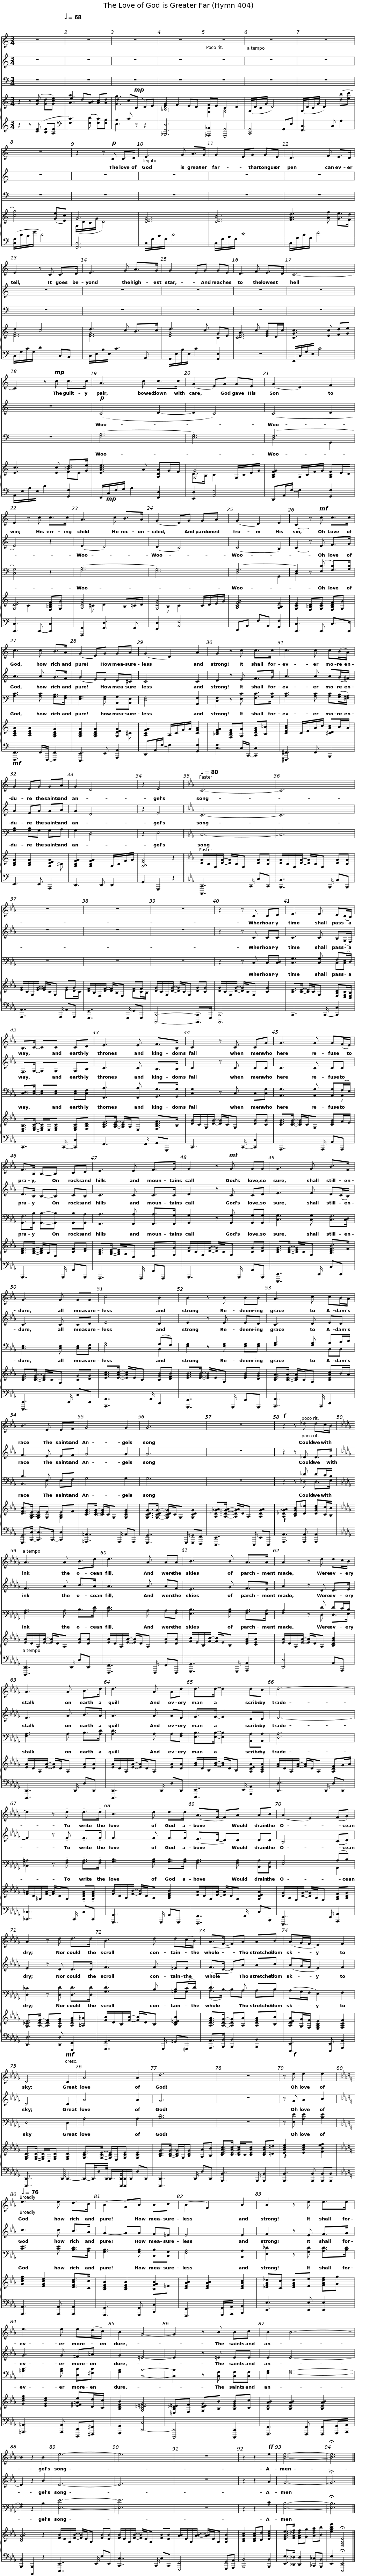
X:1
%%score 1 2 ( 3 4 ) { ( 5 7 ) | ( 6 8 ) }
L:1/8
M:3/4
I:linebreak $
K:C
V:1 treble
V:2 treble
V:3 bass
V:4 bass
V:5 treble
V:7 treble
V:6 treble
V:8 treble
V:1
 z6[Q:1/4=68] | z6 | z6 | z6 | z6 |$ %5
 z6 | z6 | z6 | z2 z!p! C C>D |$ E3 G A>G | %10
 G2 EG GE | D3 F E>D | E2 z C C>D |$ E3 G A>G | G2 EG GE | %15
 D3 F E>D | C6- |$ C2 z!mp! c c>c | A3 c c>c | (G2 E)G GE |$ %20
 (G2 D2) F2 | E2 z c c>c | A3 c B>A | (G2 E)G GA |$ (G2 D2) E2 | %25
 (C2 z)!mf! c c>c | c3 c B>A | (G2 E)G GA |$ (G2 D2) A2 | G2 z c c>c | %30
 c3 c c(B/A/) | G2 EG GA |$ G2 D4 | z2 E4 ||[K:Eb][Q:1/4=80][Q:1/4=80] C6- | %35
 C6 |$ z6 | z6 | z6 |$ z2 z C CD | %40
 E3 E D(C/B,/) | B,>C- CC CD |$ E3 E F>B, | C2 z C CG | G3 G G(F/E/) |$ %45
 F>B, B,-B, CD | E3 E F>G | G2 z!mf! G GG |$ G3 G B>F | G3 G GG | %50
 c4 B2 |$ B2 z B BB | A3 c cB/A/ | B3 E EF |$ G4 G2 | %55
 G6 | z6 |$!f! z2 z _d dc/B/ ||[K:Db] A3 A B>d | d3 A AA |$ %60
 B3 B A>A | A2 z d dc/B/ | A3 A B>d |$ d3 A Ad | d>d- d2 dc | %65
 d6- |$ d2 z !tenuto!d !tenuto!d>!tenuto!d | B3 d d>d |$ (A>F- F)A AB | (A2 E2) (FG) | %70
 A2 z d d>d |$ B3 d d(c/B/) | (A>F- F)A AB | (AG/F/ E2) F2 |$ D4!mf! D2 | %75
 A4 A2 | d6 |$ z6 | z!f! e e2 e2 ||[K:Eb][Q:1/4=76][Q:1/4=76] e3 e d>c | %80
 (B2 G)B Bc |$ (B2 F2) B2 | B2 z e e>e | e3 e e(d/c/) | B2 G4- |$ %85
 G2 z B Bc | B2 B4- | B2 z2 B2 | e6- |$ e6 | %90
 z6 | z2 z2!ff! e2 | [Be]6- |$ !fermata![Be]6 |] %94
V:2
 z6 | z6 | z6 | z6 | z6 |$ %5
 z6 | z6 | z6 | z6 |$ z6 | %10
 z6 | z6 | z6 |$ z6 | z6 | %15
 z6 | z6 |$ z6 |!p! (C4 D2- | D2 C4) |$ %20
 (C4 D2 | E4) z2 | (E2 D4) | (D2 C4) |$ (C4 B,2) | %25
 (C2 z) E F>G | A3 A G>F | (G2 E)E D^C |$ C4 C2 | D2 z E F>G | %30
 A3 A A(G/^F/) | G2 EG GA |$ G2 D4 | z2 E4 ||[K:Eb] C6- | %35
 C6 |$ z6 | z6 | z6 |$ z2 z C CC | %40
 C3 C B,(G,/F,/) | F,>G,- G,G, G,B, |$ C3 C B,>B, | C2 z C CC | C3 C CC |$ %45
 D>B, B,-B, CB, | C3 C C>C | D2 z C CD |$ E3 E D(C/B,/) | C3 C CD | %50
 E4 D2 |$ E2 z E ED | C3 D ED | F3 E EF |$ G4 G2 | %55
 G6 | z6 |$ z2 z _D D>E ||[K:Db] F3 A B>A | A3 A AF |$ %60
 E3 G F>E | A2 z D D>E | F3 A B>A |$ A3 A AF | G>G- G2 EE | %65
 F6- |$ F2 z !tenuto!F !tenuto!F>!tenuto!F | F3 F F>F |$ (E>D- D)D DD | B,4 (CD) | %70
 E2 z D D>D |$ F3 F =EE | (F>D- D)A AB | (AG/F/ E2) F2 |$ D4 D2 | %75
 A4 A2 | G6 |$ z6 | z G A2 B2 ||[K:Eb] c3 c B>A | %80
 G2- GG F=E |$ E4 E2 | F2 z E F>G | G3 G ^F=A | G2 =E4- |$ %85
 E2 z =E EE | E2 E4- | E2 z2 B2 | E6- |$ E6 | %90
 z6 | z2 z2 A2 | G6- |$ !fermata!G6 |] %94
V:3
 z6 | z6 | z6 | z6 | z6 |$ %5
 z6 | z6 | z6 | z6 |$ z6 | %10
 z6 | z6 | z6 |$ z6 | z6 | %15
 z6 | z6 |$ z6 | ([F,A,]6 | [E,G,]6) |$ %20
 (F,6 | [C,G,]4) z2 | ([F,A,]6 | [E,G,]6) |$ (F,6 | %25
 E,2) z ([E,C] [F,C]>)[G,C] | [A,C]3 [A,C] [G,B,]>[F,A,] | [E,G,]3 [E,G,] [A,,G,][A,,E,] |$ [D,F,]4 [G,,F,]2 | [C,F,]2 z [E,C] [F,C]>[G,C] | %30
 [A,C]3 [A,C] [A,C]([G,B,]/[^F,A,]/) | [G,B,]2 [G,B,]G, G,A, |$ G,2 D,4 | z2 E,4 ||[K:Eb] C,6- | %35
 C,6 |$ z6 | z6 | z6 |$ z2 z C, C,[C,D,] | %40
 [C,G,]3 [C,G,] F,(E,/D,/) | [C,D,]>[C,-E,] [C,E,][C,E,] [C,E,][C,F,] |$ [F,,A,]3 [F,,A,] [G,,G,]>[G,,G,] | [C,G,]2 z C, C,[C,G,] | [A,,G,]3 [A,,G,] [A,,G,](F,/E,/) |$ %45
 [G,,F,]>[G,,B,] [G,,B,]-[G,,B,] [G,,B,][G,,A,] | [F,,A,]3 [F,,A,] [F,,A,]>[F,,G,] | [G,,G,]2 z [G,,G,] [G,,G,][G,,G,] |$ [C,G,]3 [C,G,] [C,F,]>[C,D,] | [C,E,]3 [C,E,] [C,E,][C,F,] | %50
 A,4 (G,F,) |$ [E,G,]2 z [E,G,] [E,G,][E,G,] | [F,A,]3 [F,A,] A,B,/C/ | B,3 E, E,F, |$ G,4 G,2 | %55
 G,6 | z6 |$ z2 z _D DC/B,/ ||[K:Db] [F,A,]3 A, B,>[A,D] | [A,D]3 A, A,[F,A,] |$ %60
 [E,B,]3 [G,B,] [F,A,]>[E,A,] | A,2 z D DC/B,/ | [F,A,]3 A, B,>[A,D] |$ [A,D]3 A, A,[F,A,] | [E,B,]>[E,B,]- [E,B,]2 [A,,A,][A,,A,] | %65
 [D,A,]6 |$ [_C,=A,]2 z !tenuto![F,A,] !tenuto![F,A,]>!tenuto![F,A,] | [G,B,]3 [G,B,] [G,B,]>[G,B,] |$ [F,A,]3 [F,A,] [B,,A,][B,,F,] | [E,G,]4 (A,B,) | %70
 [D,_C]2 z [D,D] [D,D]>[D,D] |$ [G,D]3 B, B,(C/D/) | D3 A, A,B, | (A,G,/F,/ E,2) F,2 |$ D,4 D,2 | %75
 A,4 A,2 | [B,D]6 |$ z6 | z [E,E] [A,E]2 [B,E]2 ||[K:Eb] [CE]3 [CE] [B,D]>[A,C] | %80
 [G,B,]3 [G,B,] [C,B,][C,G,] |$ [F,A,]4 [B,,A,]2 | [E,_D]2 z [G,D] [A,D]>[B,D] | [=A,C]3 [A,C] [D,C][^F,C] | [G,B,]2 [C,B,]4- |$ %85
 [C,B,]2 z [C,G,] [C,G,][C,G,] | [F,A,]2 [F,A,]4- | [F,A,]2 z2 B,2 | [E,E]6- |$ [E,E]6 | %90
 z6 | z2 z2 [A,C]2 | [E,B,]6- |$ !fermata![E,B,]6 |] %94
V:4
 x6 | x6 | x6 | x6 | x6 |$ %5
 x6 | x6 | x6 | x6 |$ x6 | %10
 x6 | x6 | x6 |$ x6 | x6 | %15
 x6 | x6 |$ x6 | x6 | x6 |$ %20
 D,4 G,,2 | x6 | x6 | x6 |$ D,4 G,,2 | %25
 C,2 x4 | x6 | x6 |$ x6 | x6 | %30
 x6 | x6 |$ x6 | x6 ||[K:Eb] x6 | %35
 x6 |$ x6 | x6 | x6 |$ x6 | %40
 x4 C,C, | x6 |$ x6 | x6 | x5 A,, |$ %45
 x6 | x6 | x6 |$ x6 | x6 | %50
 F,4 B,,2 |$ x6 | x4 B,,B,, | B,,3 E, E,F, |$ x6 | %55
 x6 | x6 |$ x3 _D, D,>E, ||[K:Db] x6 | x6 |$ %60
 x6 | F,2 x D, D,>E, | x6 |$ x6 | x6 | %65
 x6 |$ x6 | x6 |$ x6 | x4 A,,2 | %70
 x6 |$ x4 =G,G, | (A,>B,-) B,A, A,B, | x6 |$ x6 | %75
 x6 | x6 |$ x6 | x6 ||[K:Eb] x6 | %80
 x6 |$ x6 | x6 | x6 | x6 |$ %85
 x6 | x6 | x6 | x6 |$ x6 | %90
 x6 | x6 | x6 |$ x6 |] %94
V:5
 z2 z ([Gc] [Gd][Gce]) | e2 d[AB] [Ac][Ad] | d2 c!mp!(C D)E | [EG]2 F2 ED | FE C2 D2 |$ %5
 (G,/D/C/G/ D4) | (G,/D/C/G/ D2) ([db][ec'] | [cg]4) ([Ge][Ec]) | G6 |$ [DEG]6 | %10
 [DEB]6 | [FAd]3 [Af] [Ge]>[Fd] | d2 c4 |$ d3 c B>c | d3 c GE | %15
 A3 c [EGB]D/c/ | [CGc]3 [Ec] [Fd][Ge] |$ [Ec]3 [Ec] [_Bd]>[Ge] | [EAce]3 A [A,DA]G/F/ | [G,G]4 G,/C/E/G/ |$ %20
 [A,CFG]2 A,/C/F/G/ [A,CF]E/D/ | [G,DE]4 [F,_B,DF][G,G] | [A,EA]4 B,=C/D/ | [G,DG]4 C/D/E/G/ |$ [A,CFG]4 [A,B,E]2 | %25
 [G,CE]2 [F,_B,D][G,CE] [F,B,DF][G,G] | [A,CEA]2 [A,CEA]2 [G,B,DG]2 | [G,B,DG]2 [G,B,DG]2 [G,DEG]2 |$ [A,CFG]2 A,/C/F/G/ [CFA]2 | [_B,DFG]2 [F,B,DF][G,G] [A,DFA][B,_B] | %30
 [CEAc]2 C/E/A/c/ [^CDAc]B/A/ | [B,DG]2 [B,DG]2 [A,DEG]2 |$ [A,CFG]2 [A,CFG]2 A,/C/F/G/ | [A,B,EG]4 z2 ||[K:Eb] [DG]/C/G,/[DG]/- [DG]/C/G, [DG][CG] | %35
 [DG]/C/G,/[DG]/- [DG]/C/G, [DG][CG] |$ [EG]/C/G,/[EG]/- [EG]/C/G, GG | [DF]/B,/F,/[DF]/- [DF]/B,/F, FF | [DG]/C/G,/[DG]/- [DG]/C/G, [DG][CG] |$ [DG]/C/G,/[DG]/- [DG]/C/G, [CG]2 | %40
 [CE]>[CE]- [CE]/C/G, [F,B,D][E,G,C]/[D,F,B,]/ | [D,F,B,]>[E,G,C]- [E,G,C]/E,/[E,G,C] [E,G,C][F,B,D] |$ [A,CE]>[A,CE]- [A,CE]/A,/E, [F,B,DF]>B, | [DG]/C/G,/[DG]/- [DG]/C/G, [DG][CG] | [CEG]>[CEG]- [CEG]/C/G, [CEG]F/E/ |$ %45
 [B,DF]>[B,DF]- [B,DF]/B,/F, [CF][DF] | [A,CE]>[A,CE]- [A,CE]/A,/E, [F,F]>[G,G] | [DG]/C/G,/[DG]/- [DG]/C/G, [CG][DG] |$ [CEG]>[CEG]- [CEG]/C/G, [B,DFB]>F | [CEG]>[CEG]- [CEG]/C/G, [CG][DG] | %50
 [EAc]>[EAc]- [EAc]/E/C [CGB][DFB] |$ [EGB]>[EGB]- [EGB]/E/A, [EGB][DGB] | [CEA]>[CEA]- [CEA]/C/A, [CEAc]B/A/ | [DFB]>[G,B,E]- [G,B,E][G,E] EF |$ [CEG]>[CEG]- [CEG]/C/G, [G,CEG]2 | %55
 [G,CDG]>[G,CDG]- [G,CDG]/C/G, [G,CDG]2 | [A,_D_GA]>[A,DGA]- [A,DGA]/D/A, [A,DGA]2 |$!f! [A,_D_GA]2 [B,DGB][D_d] [DGBd][Cc]/[B,B]/ ||[K:Db] [EA]/D/A,/[EA]/- [EA]/D/A, [EA][DA] | [EA]/D/A,/[EA]/- [EA]/D/A, [EA][DA] |$ %60
 [FB]/E/B,/[FB]/- [FB]/E/B, [DFA][CEA] | [EA]/D/A,/[EA]/- [EA]/D/A, [B,DGB]2 | [EA]/D/A,/[EA]/- [EA]/D/A, [EA][DA] |$ [EA]/D/A,/[EA]/- [EA]/D/A, [EA][DA] | [GB]/D/B,/[GB]/- [GB]/D/B, [A,DEA][A,CEA] | %65
 [FA]/D/A,/[FA]/- [FA]/D/A, [A,DF]G/A/ |$ [F=A]/D/=A,/[FA]/- [FA]/D/A, !tenuto![A,DFA]!tenuto![A,DFA] | [FB]/D/B,/[FB]/- [FB]/D/B, [B,DFB]2 |$ [EA]/D/A,/[EA]/- [EA]/D/A, [A,DEA]2 | [DG]/B,/G,/[DG]/- [DG]/B,/G, [A,CF][B,DG] | %70
 [G,_CE]>[A,DF]- [A,DF][G,CEG] [A,DFA][=A,=A] |$ [FB]/D/B,/[FB]/- [FB]/D/B, [B,D=EB]2 | [A,DFA]>[A,DG]- [A,DG][A,A] [A,DFA][B,B] | [A,DEA][G,G]/[F,F]/ [E,G,B,E]2 [F,A,CF]2 |$ [F,A,D]>[F,A,D]- [F,A,D]/D,/[F,A,D] [F,A,D]2 | %75
 [G,CE]>[G,CE]- [G,CE]/E,/[G,CE] [G,CE]2 | [B,DG]>[B,DG]- [B,DG]/G,/[B,DG] [A,A][B,B] |$ [CEAc]>[CE-A-c-] [CEAc]/C/[CEAc] [CEAc][=D=d] |!f! [EAce]2 [EAce]2 [FBef]2 ||[K:Eb] [Gceg]2 [EGce]2 [DFBd]>[Cc] | %80
 [B,DFB]2 [B,DFB]2 [FGB]2 |$ [CEAB]2 [CEAB]2 [CEAc]2 | [_DFA_d][Cc] [DFAd][Ee] [FAdf][Gg] | [Gceg]2 [EGce]2 [E^F=Ae][Dd]/[Cc]/ | [B,DFB]2 [G,B,_D=EG]4 |$ %85
 [=E,B,_D=E][F,F] [G,DEG][B,B] [B,EGB][Cc] | [B,EAB]2 [B,EAB]2 [B,EAB]2 | [CEAB]4 z2 | [FB]/E/B,/[FB]/- [FB]/E/B, [FB][EB] |$ [FB]/E/B,/[FB]/- [FB]/E/B, [FB][EB] | %90
 [AB]/E/B,/[AB]/- [AB]/E/B, [B,EB]2 | [CEAc]2 [CEAc][Dd] [EAce]2 | [EGBe]>[FA_df] [FAdf][Gg] [Adfa][Bb] |$ [egbe']2 !fermata![E,G,B,E]4 |] %94
V:6
 z2 z ([CE] [B,E][A,E] |[K:bass] [F,C]3) ([F,D] [F,C])[F,B,] | B,2 C z z2 | [_B,,,F,,D,]6 | [_A,,,_A,,]2 [G,,,G,,]4 |$ %5
 [C,,G,,]4 G,,E, | [F,,C,]3 C, A,2 | ([C,G,]/D/C/G/ D4) | [F,,C,]6 |$ C,/G,/C/G,/ D4 | %10
 C,/G,/B,/G,/ E4 | C,/A,/D/A,/ F4 | C,/G,/C/G,/ D2 C,B,, |$ C,/E,/B,/E,/ C3 A,, | G,,/E,/B,/E,/ C2 [G,,E,]2 | %15
 z6 | E,,/C,/G,/E,/ C4 |$ A,,/E,/A,/E,/ C2 [G,,F,]2 | F,,/!mp!C,/F,/G,/ A,2 [F,,D,]2 | [E,,D,]2 [A,,E,]4 |$ %20
 D,,A,,/F,/- F,2 [G,,F,]2 | [C,,C,]3 C,,- [C,,C,]2 | [F,,,F,,]2 [F,,D,]3 F,, | [E,,D,]2 [A,,E,]4 |$ D,,A,, F,A,, [G,,F,]2 | %25
 [C,,C,]3 C,, C,>C,, |!mf! [F,,,F,,]3 F,,/F,,,/- [F,,,F,,]2 | [E,,,E,,]3 E,, [A,,,A,,]2 |$ D,,A,,/F,/- F,2 [G,,F,]2 | [C,F,]3 C,/C,,/- [C,,C,]2 | %30
 [^F,,,^F,,]3 F,, B,,,2 | E,,3 E,, A,,,2 |$ D,,3 D,, D,,2 | G,,2 G,,,2 z2 ||[K:Eb] [C,,,C,,]7/2 C,,/ C,C,, | %35
 [B,,,B,,]7/2 B,,,/ B,,B,,, |$ [A,,,A,,]7/2 A,,,/ A,,A,,, | [G,,,G,,]7/2 G,,,/ G,,G,,, | [C,,,C,,]4- [C,,,C,,]>G,,, |$ [C,,,C,,]6 | %40
 C,,7/2 C,,/- [C,,C,]2 | C,,7/2 C,,/- [C,,C,]2 |$ F,,7/2 F,,/ G,,G,,, | C,,7/2 C,,/- [C,,C,]2 | A,,,7/2 A,,,/ A,,A,,, |$ %45
 G,,,7/2 G,,,/ G,,G,,, | F,,,7/2 F,,,/ F,,F,,, | G,,,7/2 G,,,/ G,,G,,, |$ [C,,,C,,]7/2 C,,/ C,C,, | [C,,,C,,]7/2 C,,/ C,C,, | %50
 [F,,,F,,]7/2 F,,/ B,,,2 |$ [E,,,E,,]7/2 E,,,/ E,,E,,, | [F,,,F,,]7/2 F,,,/ B,,,2 | [G,,,G,,]>[C,,C,]- [C,,C,]>C,,- [C,,C,]2 |$ [=A,,,=A,,]7/2 A,,,/ A,,A,,, | %55
 [G,,,G,,]7/2 G,,,/ [G,,,G,,][F,,,F,,] | [E,,,E,,]7/2 E,,,/ E,,E,,, |$ [A,,,A,,]3 [A,,,A,,] [A,,,A,,]2 ||[K:Db] [D,,,D,,]7/2 D,,/ D,D,, | [F,,,F,,]7/2 F,,,/ F,,F,,, |$ %60
 [G,,,G,,]7/2 G,,,/ [A,,,A,,]2 | [D,,D,]4 A,,A,,, | [D,,,D,,]7/2 D,,/ D,D,, |$ [D,,,D,,]7/2 D,,/ D,D,, | [E,,,E,,]7/2 E,,/ [A,,,A,,]2 | %65
 [D,,D,]7/2 D,,/ D,D,, |$ [_C,,_C,]7/2 C,,/ C,C,, | [G,,,G,,]7/2 G,,,/ G,,G,,, |$ [F,,,F,,]7/2 F,,/ C,B,,, | [E,,,E,,]7/2 E,,/ [A,,,A,,]2 | %70
 [D,,D,]3 [D,,D,] [F,,,F,,]2 |$ [G,,,G,,]7/2 G,,,/ =G,,=G,,, | [A,,,A,,]>[B,,,B,,] [B,,,B,,]2 [B,,,B,,]2 | [E,,,E,,]3 [E,,,E,,] [A,,,A,,]2 |$ [D,,,D,,]31/8 D,,/8 D,,2- | %75
 D,,-D,,3/8D,/D,,/8 D,,7/8[D,,,D,,]/8[D,,,D,,]/D,,/ D,D,, | [D,,,D,,]7/2 D,,/ D,D,, |$ [B,,,B,,]7/2 B,,,/ [B,,,B,,]2 | [B,,,B,,]3 [B,,,B,,] [B,,,B,,][B,,,B,,] ||[K:Eb] [A,,,A,,]3 [A,,,A,,] [A,,,A,,]2 | %80
 [G,,,G,,]3 [G,,,G,,] [C,,C,]2 |$ [F,,,F,,]3 [G,,,G,,]/[A,,,A,,]/ [B,,,B,,]2 | [E,,E,]3 [E,,E,] [E,,E,]2 | [=A,,,=A,,]3 [A,,,A,,] [D,,,D,,][^F,,,^F,,] | [G,,,G,,]2 [C,,-C,]4 |$ %85
 [C,,,C,,]4 [C,,,C,,]2 | [F,,,F,,]3 [F,,,F,,] [F,,,F,,][G,,,G,,]/[A,,,A,,]/ | [B,,,B,,]2 [B,,,,B,,,]2 z2 | [E,,,E,,]7/2 E,,/ E,E,, |$ [C,,C,]7/2 C,,/ C,C,, | %90
 [F,,,F,,]4 [G,,,G,,][A,,,A,,] | [B,,,B,,]4 [B,,,B,,]2 | [E,,E,]>[_D,,_D,] [D,,D,]2 [_C,,_C,][B,,,B,,] |$ [E,,E,]2 !fermata![E,,,E,,]4 |] %94
V:7
 x6 | [Aa]3 x3 | [Gg]3 x3 | [_A,C]6 | [F,C]2 [F,A,]4 |$ %5
 x6 | x6 | x6 | (G,/D/C/G/ D4) |$ x6 | %10
 x6 | x6 | [EG]6 |$ [EG]6 | [EG]4 C2 | %15
 [CDF]6 | x6 |$ x4 FE | x6 | D>B, C2 x2 |$ %20
 x6 | x2 C2 x2 | x ^C D2 x2 | x B, C2 x2 |$ x6 | %25
 x6 | x6 | x5 ^C |$ x6 | x6 | %30
 x6 | x5 ^C |$ x6 | x6 ||[K:Eb] x6 | %35
 x6 |$ x4 ED/C/ | x4 DC/B,/ | x6 |$ x6 | %40
 x6 | x6 |$ x6 | x6 | x6 |$ %45
 x6 | x6 | x6 |$ x6 | x6 | %50
 x6 |$ x6 | x6 | x4 [G,B,]2 |$ x6 | %55
 x6 | x6 |$ x6 ||[K:Db] x6 | x6 |$ %60
 x6 | x6 | x6 |$ x6 | x6 | %65
 x6 |$ x6 | x6 |$ x6 | x6 | %70
 x6 |$ x6 | x6 | x6 |$ x6 | %75
 x6 | x6 |$ x6 | x6 ||[K:Eb] x6 | %80
 x4 B,=E |$ x6 | x6 | x6 | x6 |$ %85
 x6 | x6 | x6 | x6 |$ x6 | %90
 x6 | x6 | x6 |$ x6 |] %94
V:8
 x6 |[K:bass] x6 | E,3 x3 | x6 | x6 |$ %5
 x6 | x6 | x6 | x6 |$ x6 | %10
 x6 | x6 | x6 |$ x6 | x6 | %15
 x6 | x6 |$ x6 | x6 | x6 |$ %20
 x6 | x6 | x6 | x6 |$ x6 | %25
 x6 | x6 | x6 |$ x6 | x6 | %30
 x6 | x6 |$ x6 | x6 ||[K:Eb] x6 | %35
 x6 |$ x6 | x6 | x6 |$ x6 | %40
 x6 | x6 |$ x6 | x6 | x6 |$ %45
 x6 | x6 | x6 |$ x6 | x6 | %50
 x6 |$ x6 | x6 | x6 |$ x6 | %55
 x6 | x6 |$ x6 ||[K:Db] x6 | x6 |$ %60
 x6 | x6 | x6 |$ x6 | x6 | %65
 x6 |$ x6 | x6 |$ x6 | x6 | %70
 x6 |$ x6 | x6 | x6 |$ x6 | %75
 x6 | x6 |$ x6 | x6 ||[K:Eb] x6 | %80
 x6 |$ x6 | x6 | x6 | x6 |$ %85
 x6 | x6 | x6 | x6 |$ x6 | %90
 x6 | x6 | x6 |$ x6 |] %94
